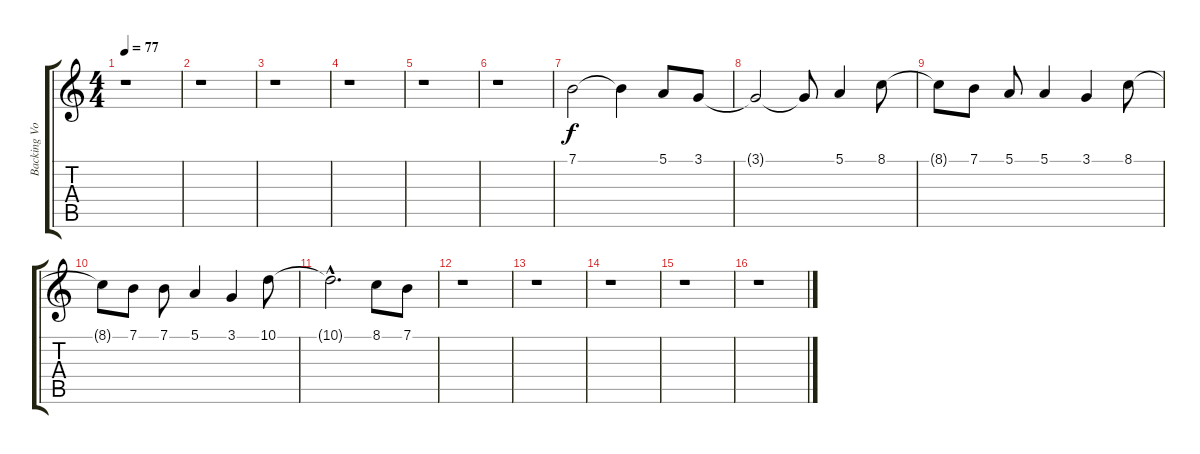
\track ("Backing Vocals (Noel)" "Backing Vo") {instrument altosax}
\staff {score tabs}
\tuning (E4 B3 G3 D3 A2 E2) {hide}
\ts (4 4)
\tempo 77
\clef g2
\ks c
r.1{dy f} |
r.1 |
r.1 |
r.1 |
r.1 |
r.1 |
7.1.2 7.1{t}.4 5.1.8 3.1.8 |
3.1{t}.2 3.1{t}.8 5.1.4 8.1.8 |
8.1{t}.8 7.1.8 5.1.8 5.1.4 3.1.4 8.1.8 |
8.1{t}.8 7.1.8 7.1.8 5.1.4 3.1.4 10.1.8 |
10.1{hac t}.2{d} 8.1.8 7.1.8 |
r.1 |
r.1 |
r.1 |
r.1 |
r.1
